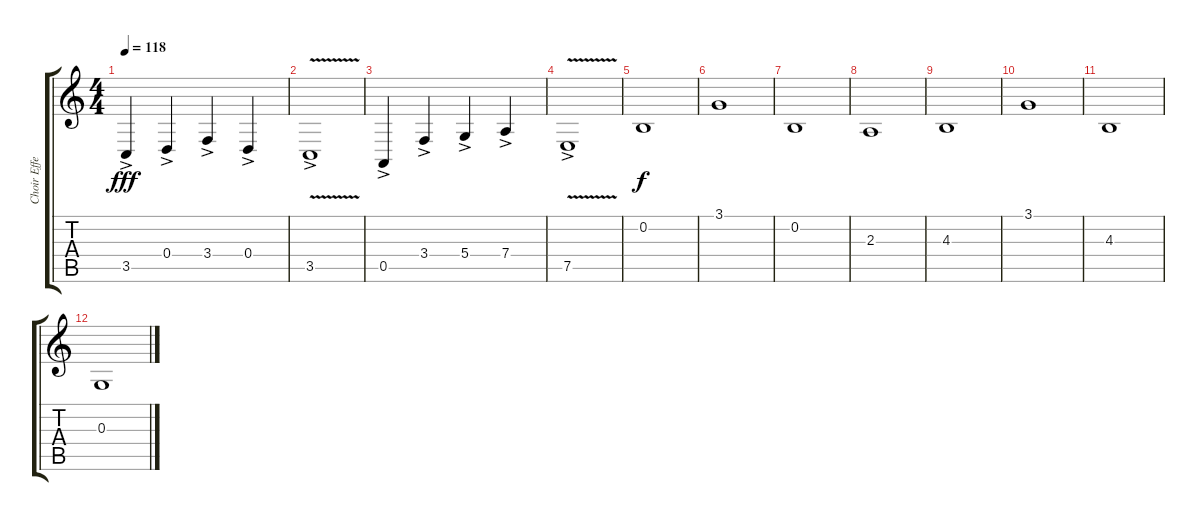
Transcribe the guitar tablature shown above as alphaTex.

\track ("Choir Effect" "Choir Effe") {instrument choiraahs}
\staff {score tabs}
\tuning (E4 B3 G3 D3 A2 E2) {hide}
\ts (4 4)
\tempo 118
\clef g2
\ks c
3.5{ac}.4{dy fff} 0.4{ac}.4 3.4{ac}.4 0.4{ac}.4 |
3.5{v ac}.1 |
0.5{ac}.4 3.4{ac}.4 5.4{ac}.4 7.4{ac}.4 |
7.5{v ac}.1 |
0.2.1{dy f} |
3.1.1 |
0.2.1 |
2.3.1 |
4.3.1 |
3.1.1 |
4.3.1 |
0.3.1
